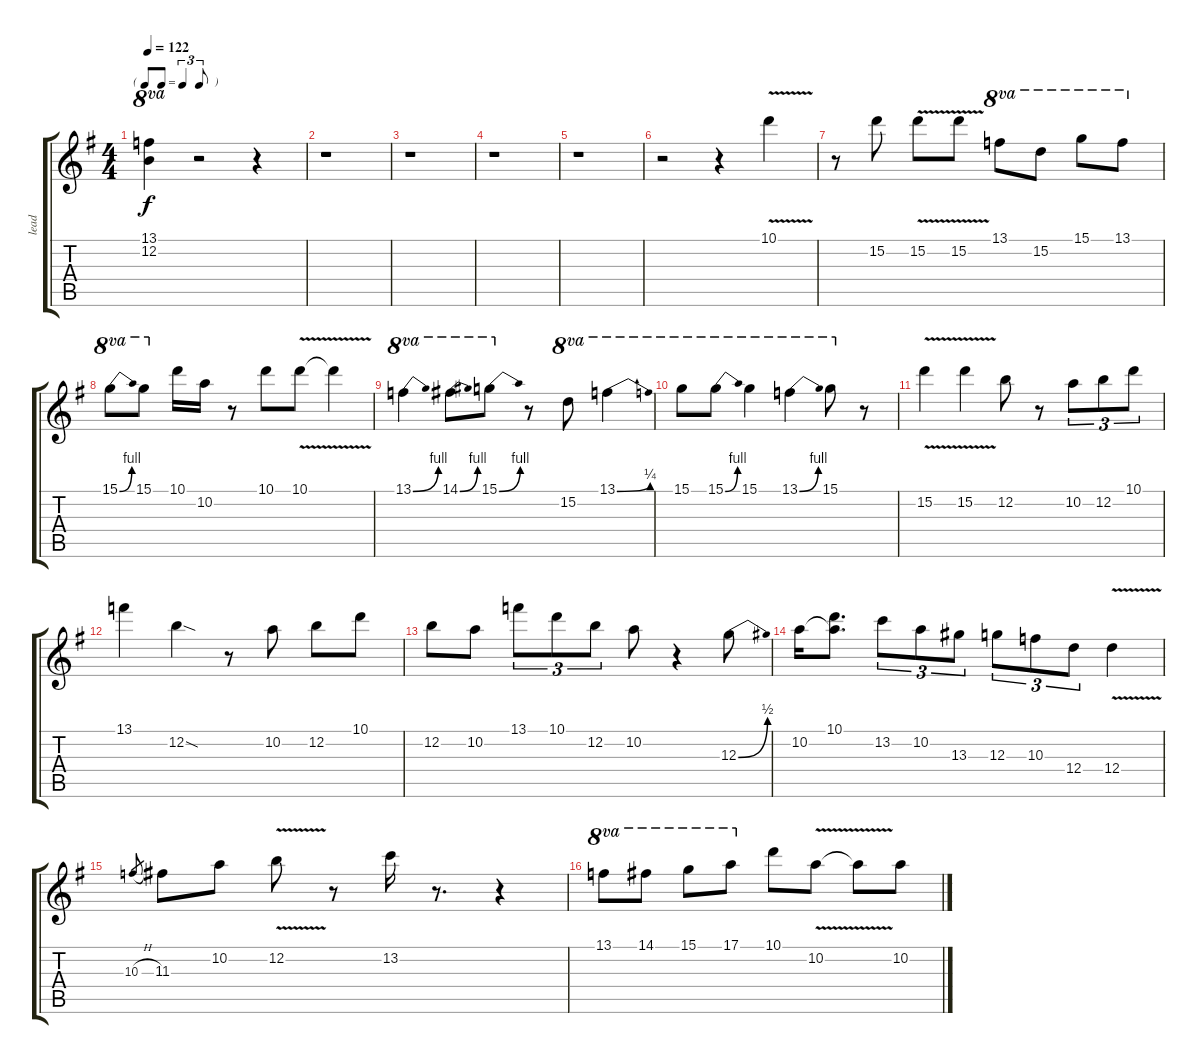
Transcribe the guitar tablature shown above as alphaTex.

\track ("lead" "lead") {mute instrument distortionguitar}
\staff {score tabs}
\tuning (E4 B3 G3 D3 A2 E2) {hide}
\ts (4 4)
\tf triplet8th
\tempo 122
\clef g2
\ks g
(13.1{t} 12.2{t}).4{ot 8va dy f} r.2 r.4 |
r.1 |
r.1 |
r.1 |
r.1 |
r.2 r.4 10.1{v}.4 |
r.8 15.2.8 15.2{v}.8 15.2{v}.8 13.1.8{ot 8va} 15.2.8{ot 8va} 15.1.8{ot 8va} 13.1.8{ot 8va} |
15.1{be (bend 0 0 60 4)}.8{ot 8va} 15.1.8{ot 8va} 10.1.16 10.2.16 r.8 10.1.8 10.1{v}.8 10.1{v t}.4 |
13.1{be (bend 0 0 60 4)}.4{ot 8va} 14.1{be (bend 0 0 60 4)}.8{ot 8va} 15.1{be (bend 0 0 60 4)}.8{ot 8va} r.8 15.2.8{ot 8va} 13.1{be (bend 0 0 60 1)}.4{ot 8va} |
15.1.8{ot 8va} 15.1{be (bend 0 0 60 4)}.8{ot 8va} 15.1.4{ot 8va} 13.1{be (bend 0 0 60 4)}.4{ot 8va} 15.1.8{ot 8va} r.8 |
15.2{v}.4 15.2{v}.4 12.2.8 r.8 10.2.8{tu (3 2)} 12.2.8{tu (3 2)} 10.1.8{tu (3 2)} |
13.1.4 12.2{sod}.4 r.8 10.2.8 12.2.8 10.1.8 |
12.2.8 10.2.8 13.1.8{tu (3 2)} 10.1.8{tu (3 2)} 12.2.8{tu (3 2)} 10.2.8 r.4 12.3{be (bend 0 0 60 2)}.8 |
10.2.16 (10.1 10.2{t}).8{d} 13.2.8{tu (3 2)} 10.2.8{tu (3 2)} 13.3.8{tu (3 2)} 12.3.8{tu (3 2)} 10.3.8{tu (3 2)} 12.4.8{tu (3 2)} 12.4{v}.4 |
10.3{h}.8{gr} 11.3.8 10.2.8 12.2{v}.8 r.8 13.2.16 r.8{d} r.4 |
13.1.8{ot 8va} 14.1.8{ot 8va} 15.1.8{ot 8va} 17.1.8{ot 8va} 10.1.8 10.2{v}.8 10.2{v t}.8 10.2.8
